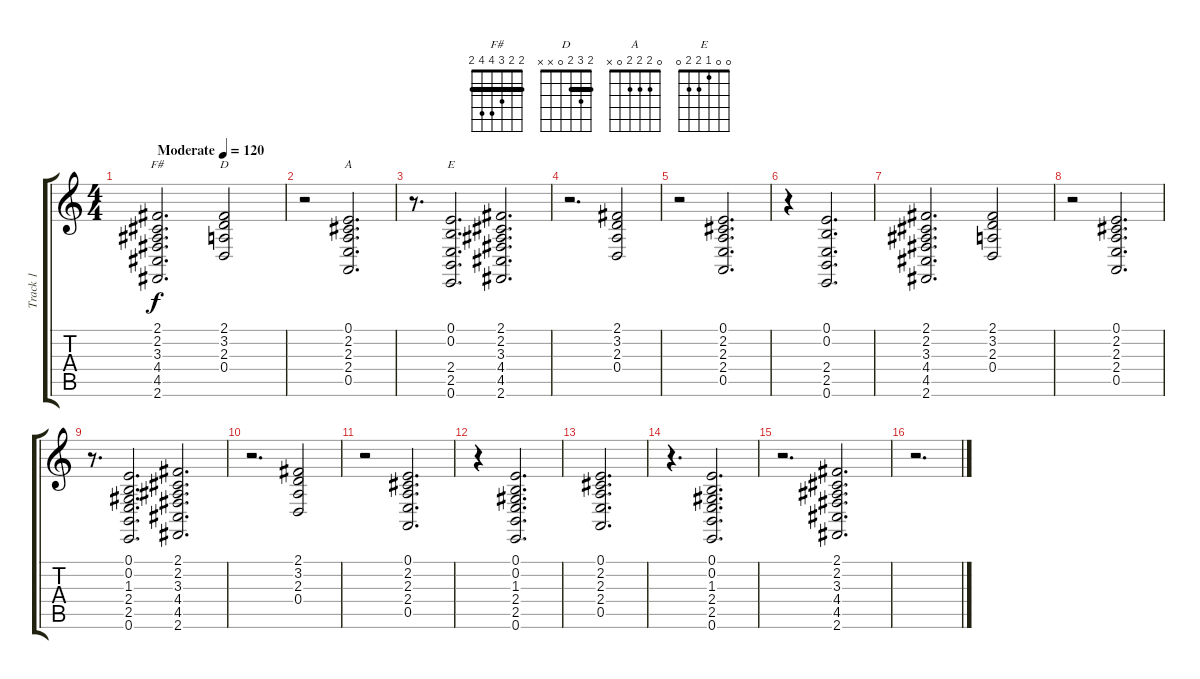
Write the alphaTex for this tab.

\track ("Track 1" "Track 1") {instrument electricgrandpiano}
\staff {score tabs}
\tuning (E4 B3 G3 D3 A2 E2) {hide}
\chord ("F#" 2 2 3 4 4 2) {barre 2}
\chord ("D" 2 3 2 0 x x) {barre 2}
\chord ("A" 0 2 2 2 0 x)
\chord ("E" 0 0 1 2 2 0)
\ts (4 4)
\tempo (120 "Moderate")
\clef g2
\ks c
(2.1 2.2 3.3 4.4 4.5 2.6).2{d ch "F#" dy f instrument electricgrandpiano} (2.1 3.2 2.3 0.4).2{ch "D"} |
r.2 (0.1 2.2 2.3 2.4 0.5).2{d ch "A"} |
r.8{d} (0.1 0.2 2.4 2.5 0.6).2{d ch "E"} (2.1 2.2 3.3 4.4 4.5 2.6).2{d} |
r.2{d} (2.1 3.2 2.3 0.4).2 |
r.2 (0.1 2.2 2.3 2.4 0.5).2{d} |
r.4 (0.1 0.2 2.4 2.5 0.6).2{d} |
(2.1 2.2 3.3 4.4 4.5 2.6).2{d} (2.1 3.2 2.3 0.4).2 |
r.2 (0.1 2.2 2.3 2.4 0.5).2{d} |
r.8{d} (0.1 0.2 1.3 2.4 2.5 0.6).2{d} (2.1 2.2 3.3 4.4 4.5 2.6).2{d} |
r.2{d} (2.1 3.2 2.3 0.4).2 |
r.2 (0.1 2.2 2.3 2.4 0.5).2{d} |
r.4 (0.1 0.2 1.3 2.4 2.5 0.6).2{d} |
(0.1 2.2 2.3 2.4 0.5).2{d} |
r.4{d} (0.1 0.2 1.3 2.4 2.5 0.6).2{d} |
r.2{d} (2.1 2.2 3.3 4.4 4.5 2.6).2{d} |
r.2{d}
